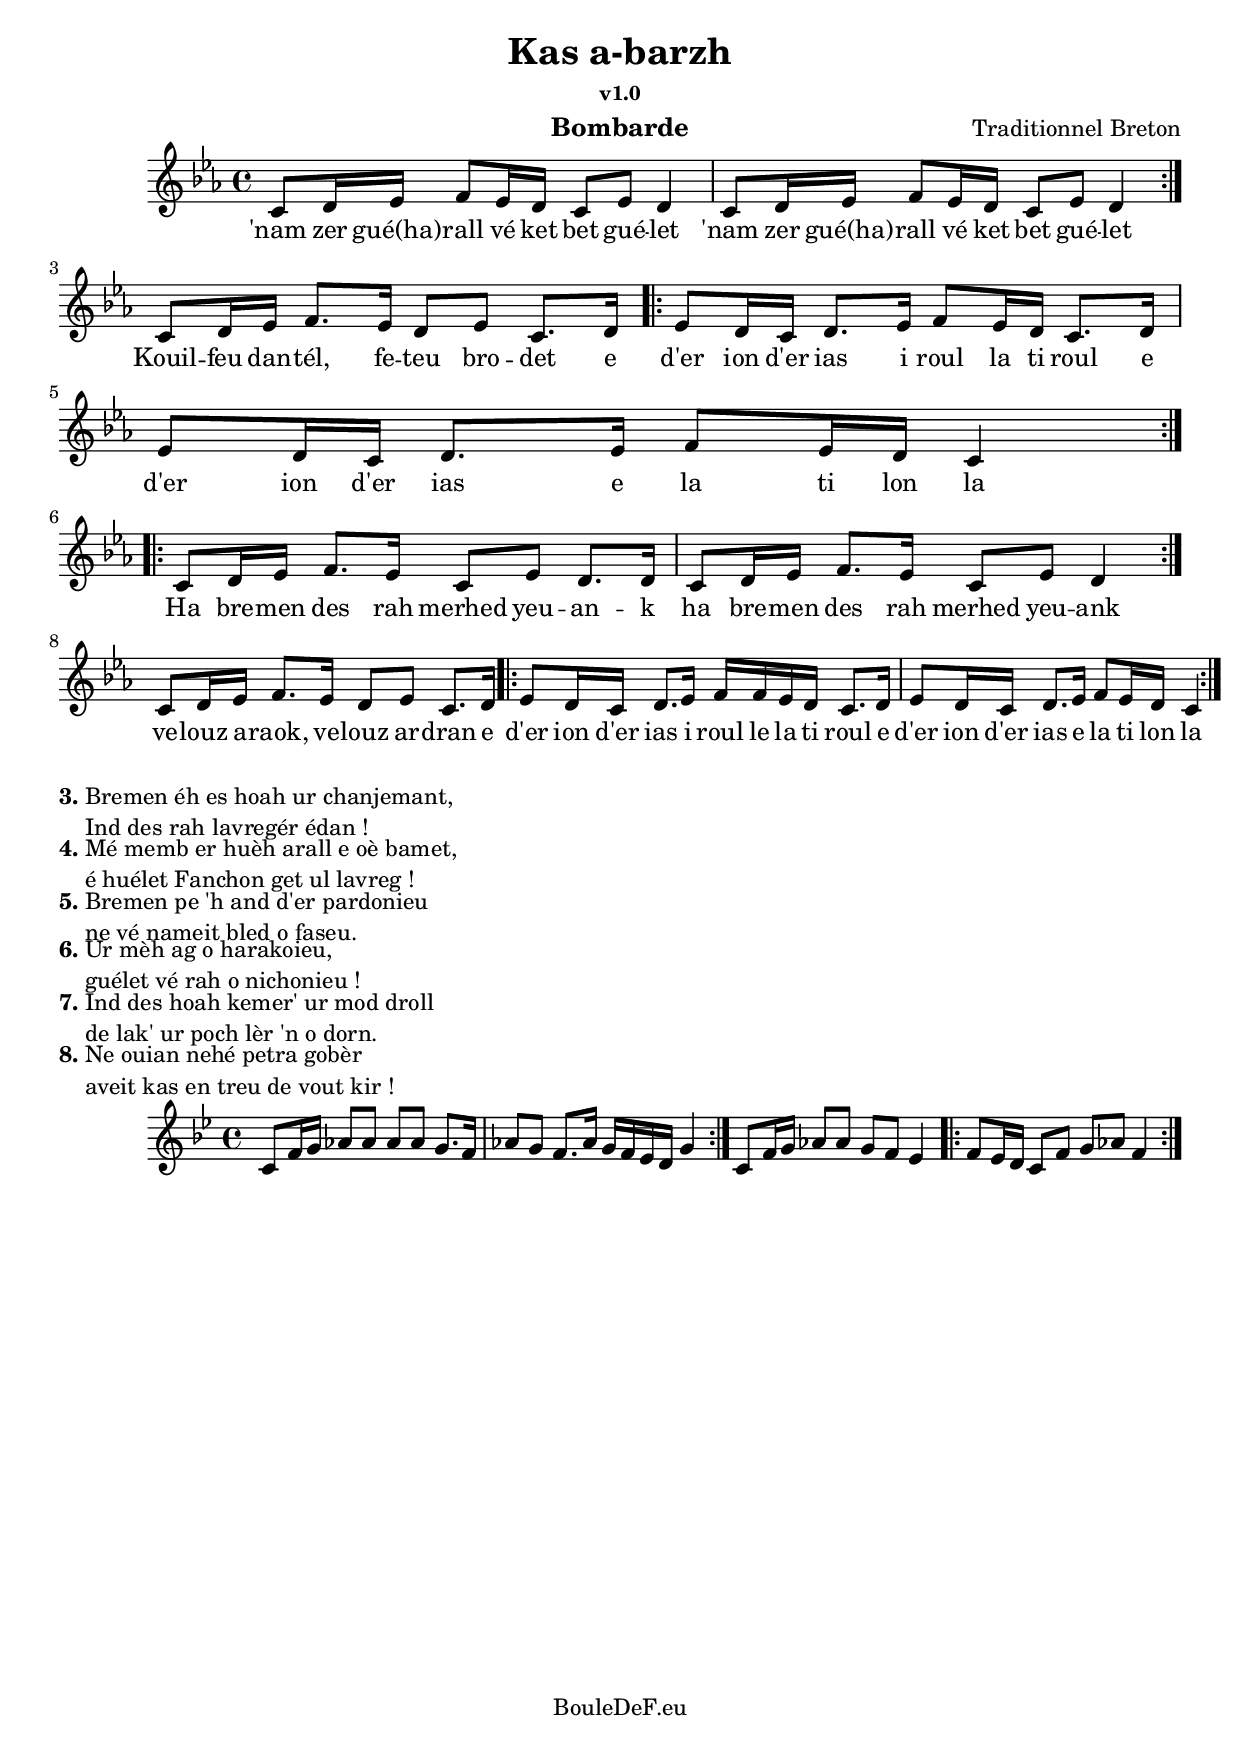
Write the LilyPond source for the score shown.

\version "2.16.0"
\include "italiano.ly"

\book {
	\header {
		title = "Kas a-barzh"
		composer = "Traditionnel Breton"
		instrument = "Bombarde"
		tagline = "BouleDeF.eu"
	}
	
	\version "2.16.0"
\include "italiano.ly"

\header {
	title = "D'er ion, d'er ias !"
	subsubtitle = "v1.0"
	composer = "Job Kerlagad"
	instrument = "Bombarde"
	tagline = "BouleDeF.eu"
}

\score {
	\new Staff \relative sib {
		\clef treble
		\key mib \major
		\time 4/4

		\repeat volta 2 {
			do8 re16 mib fa8 mib16 re do8 mib re4
			| do8 re16 mib fa8 mib16 re do8 mib re4
		}
		\break
		| do8 re16 mib fa8. mib16 re8 mib do8. re16
		\repeat volta 2 {
			| mib8 re16 do re8. mib16  fa8 mib16 re do8. re16
			| mib8 re16 do re8. mib16  fa8 mib16 re do4
		}
		\break

		\repeat volta 2 {
			| do8 re16 mib fa8. mib16 do8 mib re8. re16
			| do8 re16 mib fa8. mib16 do8 mib re4
		}
		\break
		| do8 re16 mib fa8. mib16 re8 mib do8. re16 \noBreak
		\repeat volta 2 {
			| mib8 re16 do re8. mib16 fa fa mib re do8. re16
			\noBreak
			| mib8 re16 do re8. mib16 fa8 mib16 re do4
		}
	}
	\addlyrics {
		'nam zer gué(ha) -- rall vé ket bet gué -- let
		| 'nam zer gué(ha) -- rall vé ket bet gué -- let
		| Kouil -- feu dan -- tél, fe -- teu bro -- det e
		| d'er ion d'er ias i roul la ti roul e
		| d'er ion d'er ias e la ti lon la
		| Ha bre -- men des rah merhed yeu -- an -- k
		| ha bre -- men des rah merhed yeu -- ank
		| ve -- louz a -- raok, ve -- louz ar -- dran e
		| d'er ion d'er ias i roul le la ti roul e
		| d'er ion d'er ias e la ti lon la
	}
}

\markup {
	\column {
		\line {
			\bold "3."
			\column {
				"Bremen éh es hoah ur chanjemant,"
				"Ind des rah lavregér édan !"
			}
		}
		\line {
			\bold "4."
			\column {
				"Mé memb er huèh arall e oè bamet,"
				"é huélet Fanchon get ul lavreg !"
			}
		}
		\line {
			\bold "5."
			\column {
				"Bremen pe 'h and d'er pardonieu"
				"ne vé nameit bled o faseu."
			}
		}
		\line {
			\bold "6."
			\column {
				"Ur mèh ag o harakoieu,"
				"guélet vé rah o nichonieu !"
			}
		}
		\line {
			\bold "7."
			\column {
				"Ind des hoah kemer' ur mod droll"
				"de lak' ur poch lèr 'n o dorn."
			}
		}
		\line {
			\bold "8."
			\column {
				"Ne ouian nehé petra gobèr"
				"aveit kas en treu de vout kir !"
			}
		}
	}
}


	\version "2.16.0"
\include "italiano.ly"

\header {
	title = "Kas a-barzh"
	subsubtitle = "v1.0"
	composer = "Traditionnel Breton"
	instrument = "Bombarde"
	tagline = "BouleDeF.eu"
}

\score {
	\new Staff \relative sib {
		\clef treble
		\key sib \major
		\time 4/4

		\repeat volta 2 {
			do8 fa16 sol lab8 lab lab lab sol8. fa16
			| lab8 sol fa8. lab16 sol fa mib re sol4
		}
		| do,8 fa16 sol lab8 lab sol fa mib4
		\repeat volta 2 {
			fa8 mib16 re do8 fa sol lab fa4
		}
	}
}


}
